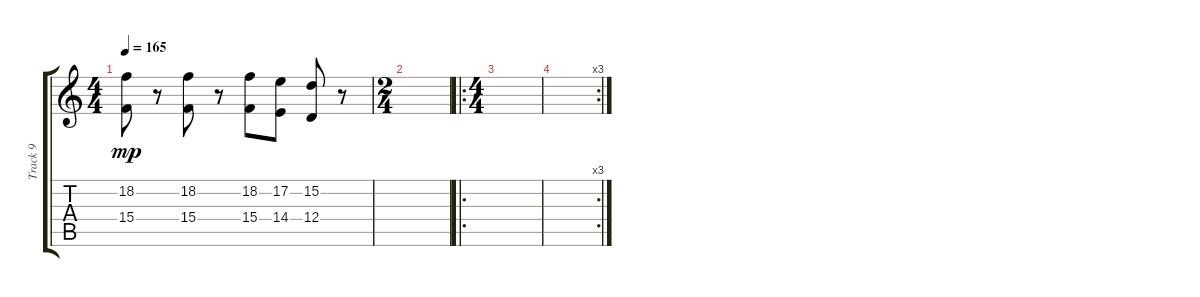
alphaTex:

\track ("Track 9" "Track 9") {instrument choiraahs}
\staff {score tabs}
\tuning (E4 B3 G3 D3 A2 E2) {hide}
\ts (4 4)
\tempo 165
\clef g2
\ks c
(18.2 15.4).8{dy mp} r.8 (18.2 15.4).8 r.8 (18.2 15.4).8 (17.2 14.4).8 (15.2 12.4).8 r.8 |
\ts (2 4)
|
\ro
\ts (4 4)
|
\rc 3
